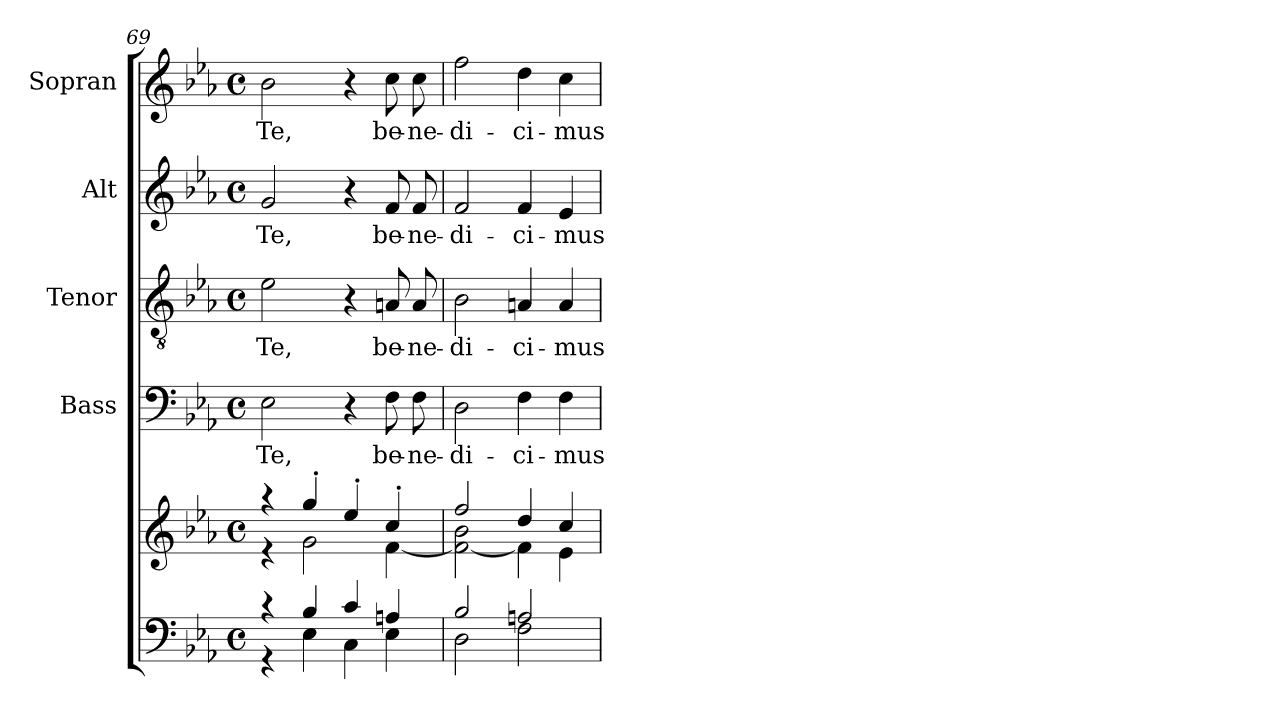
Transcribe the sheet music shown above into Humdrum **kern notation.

**kern	**kern	**kern	**text	**kern	**text	**kern	**text	**kern	**text
*part5	*part5	*part4	*part4	*part3	*part3	*part2	*part2	*part1	*part1
*staff6	*staff5	*staff4	*staff4	*staff3	*staff3	*staff2	*staff2	*staff1	*staff1
*	*	*I"Bass	*	*I"Tenor	*	*I"Alt	*	*I"Sopran	*
*	*	*I'B.	*	*I'T.	*	*I'A.	*	*I'S.	*
*clefF4	*clefG2	*clefF4	*	*clefGv2	*	*clefG2	*	*clefG2	*
*k[b-e-a-]	*k[b-e-a-]	*k[b-e-a-]	*	*k[b-e-a-]	*	*k[b-e-a-]	*	*k[b-e-a-]	*
*E-:	*E-:	*E-:	*	*E-:	*	*E-:	*	*E-:	*
*M4/4	*M4/4	*M4/4	*	*M4/4	*	*M4/4	*	*M4/4	*
*met(c)	*met(c)	*met(c)	*	*met(c)	*	*met(c)	*	*met(c)	*
=69	=69	=69	=69	=69	=69	=69	=69	=69	=69
*^	*^	*	*	*	*	*	*	*	*
!	!	!	!	!	!LO:LY:b	!	!LO:LY:b	!	!LO:LY:b	!	!LO:LY:b
4r	4r	4r	4r	2E-\	Te,	2e-\	Te,	2g/	Te,	2b-\	Te,
4B-/	4E-\	4gg'>/	2g\	.	.	.	.	.	.	.	.
4c/	4C\	4ee-'>/	.	4r	.	4r	.	4r	.	4r	.
!	!	!	!	!	!LO:LY:b	!	!LO:LY:b	!	!LO:LY:b	!	!LO:LY:b
4An/	4E-\	4cc'>/	[<4f\	8F\	be-	8An/	be-	8f/	be-	8cc\	be-
!	!	!	!	!	!LO:LY:b	!	!LO:LY:b	!	!LO:LY:b	!	!LO:LY:b
.	.	.	.	8F\	-ne-	8A/	-ne-	8f/	-ne-	8cc\	-ne-
=70	=70	=70	=70	=70	=70	=70	=70	=70	=70	=70	=70
!	!	!	!	!	!LO:LY:b	!	!LO:LY:b	!	!LO:LY:b	!	!LO:LY:b
2B-/	2D\	2ff/	2f\_ 2b-\	2D\	-di-	2B-\	-di-	2f/	-di-	2ff\	-di-
!	!	!	!	!	!LO:LY:b	!	!LO:LY:b	!	!LO:LY:b	!	!LO:LY:b
2An/	2F\	4dd/	4f\]	4F\	-ci-	4An/	-ci-	4f/	-ci-	4dd\	-ci-
!	!	!	!	!	!LO:LY:b	!	!LO:LY:b	!	!LO:LY:b	!	!LO:LY:b
.	.	4cc/	4e-\	4F\	-mus	4A/	-mus	4e-/	-mus	4cc\	-mus
*v	*v	*	*	*	*	*	*	*	*	*	*
*	*v	*v	*	*	*	*	*	*	*	*
=	=	=	=	=	=	=	=	=	=
*-	*-	*-	*-	*-	*-	*-	*-	*-	*-
